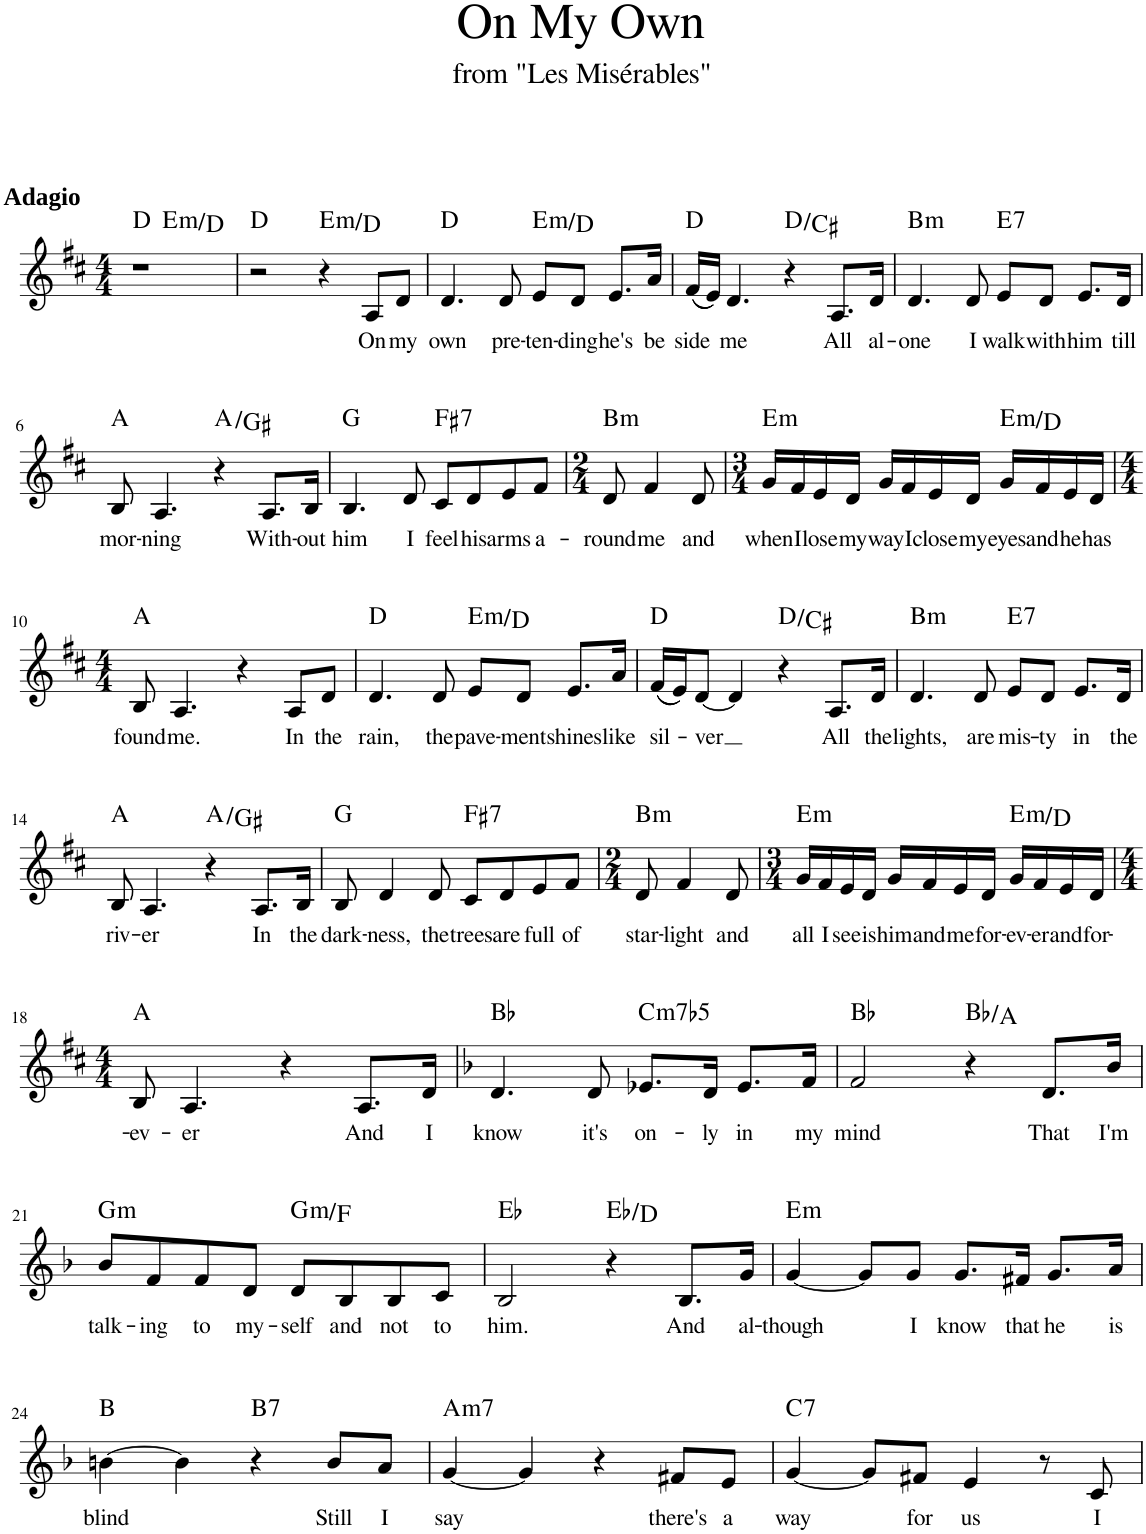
**kern	**text	**harte
*part1	*part1	*part1
*staff1	*staff1	*
*I"Piano	*	*
*I'Pno.	*	*
*clefG2	*	*
*k[f#c#]	*	*
*M4/4	*	*
=1	=1	=1
!LO:TX:a:B:t=Adagio	!	!
*^	*	*
1r	2ryy	.	D:maj
!	!	!	!LO:H:kt=m
.	2ryy	.	E:min/b7
*v	*v	*	*
=2	=2	=2
2r	.	D:maj
!	!	!LO:H:kt=m
4r	.	E:min/b7
!	!LO:LY:b	!
8A/L	On	.
!	!LO:LY:b	!
8d/J	my	.
=3	=3	=3
!	!LO:LY:b	!
4.d/	own	D:maj
!	!LO:LY:b	!
8d/	pre-	.
!	!LO:LY:b	!LO:H:kt=m
8e/L	-ten-	E:min/b7
!	!LO:LY:b	!
8d/J	-ding	.
!	!LO:LY:b	!
8.e/L	he's	.
!	!LO:LY:b	!
16a/Jk	be	.
=4	=4	=4
!	!LO:LY:b	!
((16f#/LL	side	D:maj
16e/JJ))	.	.
!	!LO:LY:b	!
4.d/	me	.
4r	.	D:maj/7
!	!LO:LY:b	!
8.A/L	All	.
!	!LO:LY:b	!
16d/Jk	al-	.
=5	=5	=5
!	!LO:LY:b	!LO:H:kt=m
4.d/	-one	B:min
!	!LO:LY:b	!
8d/	I	.
!	!LO:LY:b	!LO:H:kt=7
8e/L	walk	E:7
!	!LO:LY:b	!
8d/J	with	.
!	!LO:LY:b	!
8.e/L	him	.
!	!LO:LY:b	!
16d/Jk	till	.
!!LO:LB:g=z
=6	=6	=6
!	!LO:LY:b	!
8B/	mor-	A:maj
!	!LO:LY:b	!
4.A/	-ning	.
4r	.	A:maj/7
!	!LO:LY:b	!
8.A/L	With-	.
!	!LO:LY:b	!
16B/Jk	-out	.
=7	=7	=7
!	!LO:LY:b	!
4.B/	him	G:maj
!	!LO:LY:b	!
8d/	I	.
!	!LO:LY:b	!LO:H:kt=7
8c#/L	feel	F#:7
!	!LO:LY:b	!
8d/	his	.
!	!LO:LY:b	!
8e/	arms	.
!	!LO:LY:b	!
8f#/J	a-	.
=8	=8	=8
*M2/4	*	*
!	!LO:LY:b	!LO:H:kt=m
8d/	-round	B:min
!	!LO:LY:b	!
4f#/	me	.
!	!LO:LY:b	!
8d/	and	.
=9	=9	=9
*M3/4	*	*
!	!LO:LY:b	!LO:H:kt=m
16g/LL	when	E:min
!	!LO:LY:b	!
16f#/	I	.
!	!LO:LY:b	!
16e/	lose	.
!	!LO:LY:b	!
16d/JJ	my	.
!	!LO:LY:b	!
16g/LL	way	.
!	!LO:LY:b	!
16f#/	I	.
!	!LO:LY:b	!
16e/	close	.
!	!LO:LY:b	!
16d/JJ	my	.
!	!LO:LY:b	!LO:H:kt=m
16g/LL	eyes	E:min/b7
!	!LO:LY:b	!
16f#/	and	.
!	!LO:LY:b	!
16e/	he	.
!	!LO:LY:b	!
16d/JJ	has	.
!!LO:LB:g=z
=10	=10	=10
*M4/4	*	*
!	!LO:LY:b	!
8B/	found	A:maj
!	!LO:LY:b	!
4.A/	me.	.
4r	.	.
!	!LO:LY:b	!
8A/L	In	.
!	!LO:LY:b	!
8d/J	the	.
=11	=11	=11
!	!LO:LY:b	!
4.d/	rain,	D:maj
!	!LO:LY:b	!
8d/	the	.
!	!LO:LY:b	!LO:H:kt=m
8e/L	pave-	E:min/b7
!	!LO:LY:b	!
8d/J	-ment	.
!	!LO:LY:b	!
8.e/L	shines	.
!	!LO:LY:b	!
16a/Jk	like	.
=12	=12	=12
!	!LO:LY:b	!
((16f#/LL	sil-	D:maj
16e/J))	.	.
!	!LO:LY:b	!
[8d/J	-ver	.
4d/]	.	.
4r	.	D:maj/7
!	!LO:LY:b	!
8.A/L	All	.
!	!LO:LY:b	!
16d/Jk	the	.
=13	=13	=13
!	!LO:LY:b	!LO:H:kt=m
4.d/	lights,	B:min
!	!LO:LY:b	!
8d/	are	.
!	!LO:LY:b	!LO:H:kt=7
8e/L	mis-	E:7
!	!LO:LY:b	!
8d/J	-ty	.
!	!LO:LY:b	!
8.e/L	in	.
!	!LO:LY:b	!
16d/Jk	the	.
!!LO:LB:g=z
=14	=14	=14
!	!LO:LY:b	!
8B/	riv-	A:maj
!	!LO:LY:b	!
4.A/	-er	.
4r	.	A:maj/7
!	!LO:LY:b	!
8.A/L	In	.
!	!LO:LY:b	!
16B/Jk	the	.
=15	=15	=15
!	!LO:LY:b	!
8B/	dark-	G:maj
!	!LO:LY:b	!
4d/	-ness,	.
!	!LO:LY:b	!
8d/	the	.
!	!LO:LY:b	!LO:H:kt=7
8c#/L	trees	F#:7
!	!LO:LY:b	!
8d/	are	.
!	!LO:LY:b	!
8e/	full	.
!	!LO:LY:b	!
8f#/J	of	.
=16	=16	=16
*M2/4	*	*
!	!LO:LY:b	!LO:H:kt=m
8d/	star-	B:min
!	!LO:LY:b	!
4f#/	-light	.
!	!LO:LY:b	!
8d/	and	.
=17	=17	=17
*M3/4	*	*
!	!LO:LY:b	!LO:H:kt=m
16g/LL	all	E:min
!	!LO:LY:b	!
16f#/	I	.
!	!LO:LY:b	!
16e/	see	.
!	!LO:LY:b	!
16d/JJ	is	.
!	!LO:LY:b	!
16g/LL	him	.
!	!LO:LY:b	!
16f#/	and	.
!	!LO:LY:b	!
16e/	me	.
!	!LO:LY:b	!
16d/JJ	for-	.
!	!LO:LY:b	!LO:H:kt=m
16g/LL	-ev-	E:min/b7
!	!LO:LY:b	!
16f#/	-er	.
!	!LO:LY:b	!
16e/	and	.
!	!LO:LY:b	!
16d/JJ	for-	.
!!LO:LB:g=z
=18	=18	=18
*M4/4	*	*
!	!LO:LY:b	!
8B/	-ev-	A:maj
!	!LO:LY:b	!
4.A/	-er	.
4r	.	.
!	!LO:LY:b	!
8.A/L	And	.
!	!LO:LY:b	!
16d/Jk	I	.
=19	=19	=19
*k[b-]	*	*
!	!LO:LY:b	!
4.d/	know	Bb:maj
!	!LO:LY:b	!
8d/	it's	.
!	!LO:LY:b	!LO:H:kt=m7b5
8.e-X/L	on-	C:hdim7
!	!LO:LY:b	!
16d/Jk	-ly	.
!	!LO:LY:b	!
8.e-/L	in	.
!	!LO:LY:b	!
16f/Jk	my	.
=20	=20	=20
!	!LO:LY:b	!
2f/	mind	Bb:maj
4r	.	Bb:maj/7
!	!LO:LY:b	!
8.d/L	That	.
!	!LO:LY:b	!
16b-/Jk	I'm	.
!!LO:LB:g=z
=21	=21	=21
!	!LO:LY:b	!LO:H:kt=m
8b-/L	talk-	G:min
!	!LO:LY:b	!
8f/	-ing	.
!	!LO:LY:b	!
8f/	to	.
!	!LO:LY:b	!
8d/J	my-	.
!	!LO:LY:b	!LO:H:kt=m
8d/L	-self	G:min/b7
!	!LO:LY:b	!
8B-/	and	.
!	!LO:LY:b	!
8B-/	not	.
!	!LO:LY:b	!
8c/J	to	.
=22	=22	=22
!	!LO:LY:b	!
2B-/	him.	Eb:maj
4r	.	Eb:maj/7
!	!LO:LY:b	!
8.B-/L	And	.
!	!LO:LY:b	!
16g/Jk	al-	.
=23	=23	=23
!	!LO:LY:b	!LO:H:kt=m
[4g/	-though	E:min
8g/L]	.	.
!	!LO:LY:b	!
8g/J	I	.
!	!LO:LY:b	!
8.g/L	know	.
!	!LO:LY:b	!
16f#X/Jk	that	.
!	!LO:LY:b	!
8.g/L	he	.
!	!LO:LY:b	!
16a/Jk	is	.
!!LO:LB:g=z
=24	=24	=24
!	!LO:LY:b	!
[4bn\	blind	B:maj
4b\]	.	.
!	!	!LO:H:kt=7
4r	.	B:7
!	!LO:LY:b	!
8b/L	Still	.
!	!LO:LY:b	!
8a/J	I	.
=25	=25	=25
!	!LO:LY:b	!LO:H:kt=m7
[4g/	say	A:min7
4g/]	.	.
4r	.	.
!	!LO:LY:b	!
8f#X/L	there's	.
!	!LO:LY:b	!
8e/J	a	.
=26	=26	=26
!	!LO:LY:b	!LO:H:kt=7
[4g/	way	C:7
8g/L]	.	.
!	!LO:LY:b	!
8f#X/J	for	.
!	!LO:LY:b	!
4e/	us	.
8r	.	.
!	!LO:LY:b	!
8c/	I	.
=	=	=
*-	*-	*-
